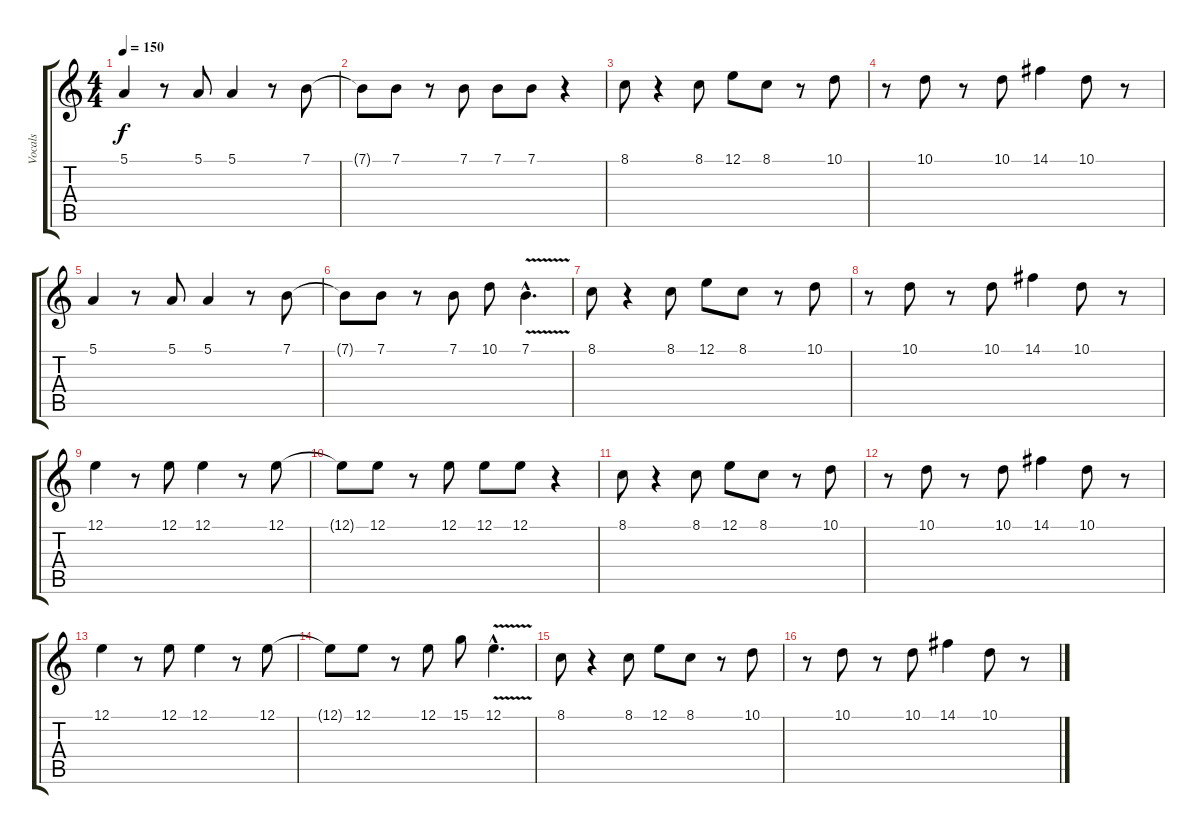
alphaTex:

\track ("Vocals" "Vocals") {instrument lead1square}
\staff {score tabs}
\tuning (E4 B3 G3 D3 A2 E2) {hide}
\ts (4 4)
\tempo 150
\clef g2
\ks c
5.1.4{dy f} r.8 5.1.8 5.1.4 r.8 7.1.8 |
7.1{t}.8 7.1.8 r.8 7.1.8 7.1.8 7.1.8 r.4 |
8.1.8 r.4 8.1.8 12.1.8 8.1.8 r.8 10.1.8 |
r.8 10.1.8 r.8 10.1.8 14.1.4 10.1.8 r.8 |
5.1.4 r.8 5.1.8 5.1.4 r.8 7.1.8 |
7.1{t}.8 7.1.8 r.8 7.1.8 10.1.8 7.1{v hac}.4{d} |
8.1.8 r.4 8.1.8 12.1.8 8.1.8 r.8 10.1.8 |
r.8 10.1.8 r.8 10.1.8 14.1.4 10.1.8 r.8 |
12.1.4 r.8 12.1.8 12.1.4 r.8 12.1.8 |
12.1{t}.8 12.1.8 r.8 12.1.8 12.1.8 12.1.8 r.4 |
8.1.8 r.4 8.1.8 12.1.8 8.1.8 r.8 10.1.8 |
r.8 10.1.8 r.8 10.1.8 14.1.4 10.1.8 r.8 |
12.1.4 r.8 12.1.8 12.1.4 r.8 12.1.8 |
12.1{t}.8 12.1.8 r.8 12.1.8 15.1.8 12.1{v hac}.4{d} |
8.1.8 r.4 8.1.8 12.1.8 8.1.8 r.8 10.1.8 |
r.8 10.1.8 r.8 10.1.8 14.1.4 10.1.8 r.8
